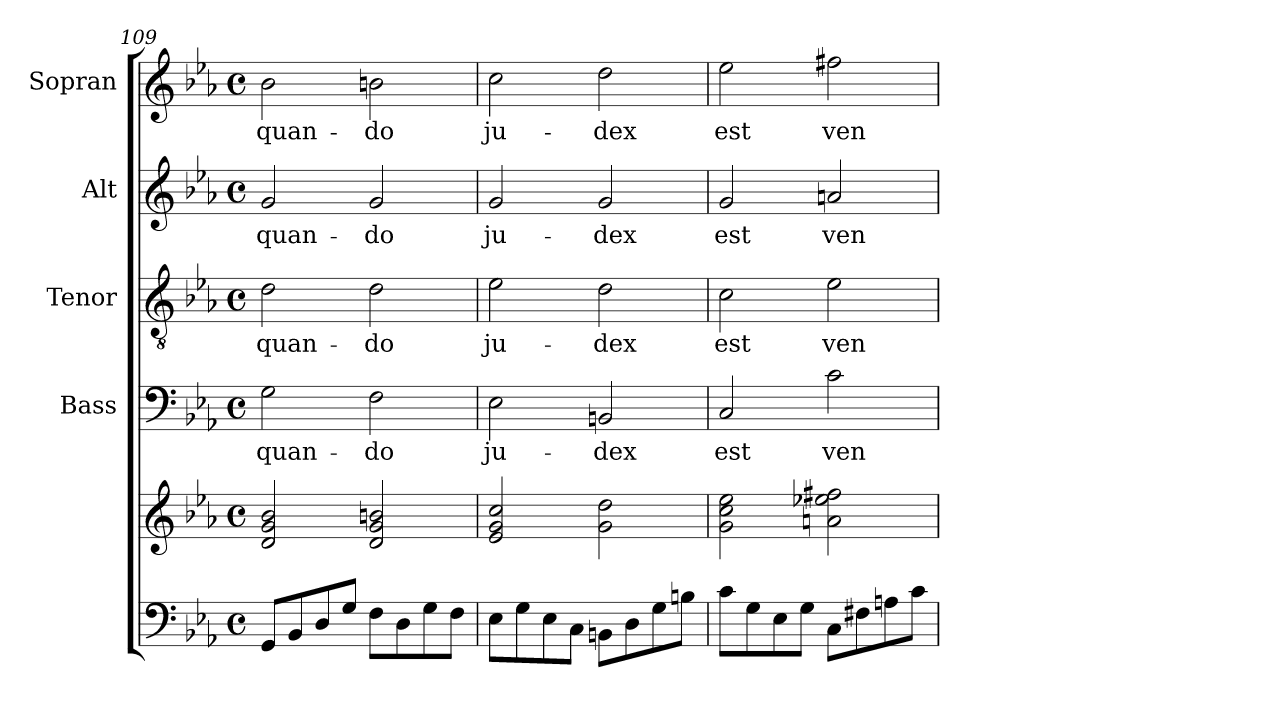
**kern	**kern	**kern	**text	**kern	**text	**kern	**text	**kern	**text
*part5	*part5	*part4	*part4	*part3	*part3	*part2	*part2	*part1	*part1
*staff6	*staff5	*staff4	*staff4	*staff3	*staff3	*staff2	*staff2	*staff1	*staff1
*	*	*I"Bass	*	*I"Tenor	*	*I"Alt	*	*I"Sopran	*
*	*	*I'B.	*	*I'T.	*	*I'A.	*	*I'S.	*
!!LO:PB:g=z
*clefF4	*clefG2	*clefF4	*	*clefGv2	*	*clefG2	*	*clefG2	*
*k[b-e-a-]	*k[b-e-a-]	*k[b-e-a-]	*	*k[b-e-a-]	*	*k[b-e-a-]	*	*k[b-e-a-]	*
*E-:	*E-:	*E-:	*	*E-:	*	*E-:	*	*E-:	*
*M4/4	*M4/4	*M4/4	*	*M4/4	*	*M4/4	*	*M4/4	*
*met(c)	*met(c)	*met(c)	*	*met(c)	*	*met(c)	*	*met(c)	*
=109	=109	=109	=109	=109	=109	=109	=109	=109	=109
!	!	!	!LO:LY:b	!	!LO:LY:b	!	!LO:LY:b	!	!LO:LY:b
8GG/L	2d/ 2g/ 2b-/	2G\	quan-	2d\	quan-	2g/	quan-	2b-\	quan-
8BB-/	.	.	.	.	.	.	.	.	.
8D/	.	.	.	.	.	.	.	.	.
8G/J	.	.	.	.	.	.	.	.	.
!	!	!	!LO:LY:b	!	!LO:LY:b	!	!LO:LY:b	!	!LO:LY:b
8F\L	2d/ 2g/ 2bn/	2F\	-do	2d\	-do	2g/	-do	2bn\	-do
8D\	.	.	.	.	.	.	.	.	.
8G\	.	.	.	.	.	.	.	.	.
8F\J	.	.	.	.	.	.	.	.	.
=110	=110	=110	=110	=110	=110	=110	=110	=110	=110
!	!	!	!LO:LY:b	!	!LO:LY:b	!	!LO:LY:b	!	!LO:LY:b
8E-\L	2e-/ 2g/ 2cc/	2E-\	ju-	2e-\	ju-	2g/	ju-	2cc\	ju-
8G\	.	.	.	.	.	.	.	.	.
8E-\	.	.	.	.	.	.	.	.	.
8C\J	.	.	.	.	.	.	.	.	.
!	!	!	!LO:LY:b	!	!LO:LY:b	!	!LO:LY:b	!	!LO:LY:b
8BBn\L	2g\ 2dd\	2BBn/	-dex	2d\	-dex	2g/	-dex	2dd\	-dex
8D\	.	.	.	.	.	.	.	.	.
8G\	.	.	.	.	.	.	.	.	.
8Bn\J	.	.	.	.	.	.	.	.	.
=111	=111	=111	=111	=111	=111	=111	=111	=111	=111
!	!	!	!LO:LY:b	!	!LO:LY:b	!	!LO:LY:b	!	!LO:LY:b
8c\L	2g\ 2cc\ 2ee-\	2C/	est	2c\	est	2g/	est	2ee-\	est
8G\	.	.	.	.	.	.	.	.	.
8E-\	.	.	.	.	.	.	.	.	.
8G\J	.	.	.	.	.	.	.	.	.
!	!	!	!LO:LY:b	!	!LO:LY:b	!	!LO:LY:b	!	!LO:LY:b
8C\L	2an\ 2ee-X\ 2ff#X\	2c\	ven-	2e-\	ven-	2an/	ven-	2ff#X\	ven-
8F#X\	.	.	.	.	.	.	.	.	.
8An\	.	.	.	.	.	.	.	.	.
8c\J	.	.	.	.	.	.	.	.	.
=	=	=	=	=	=	=	=	=	=
*-	*-	*-	*-	*-	*-	*-	*-	*-	*-
